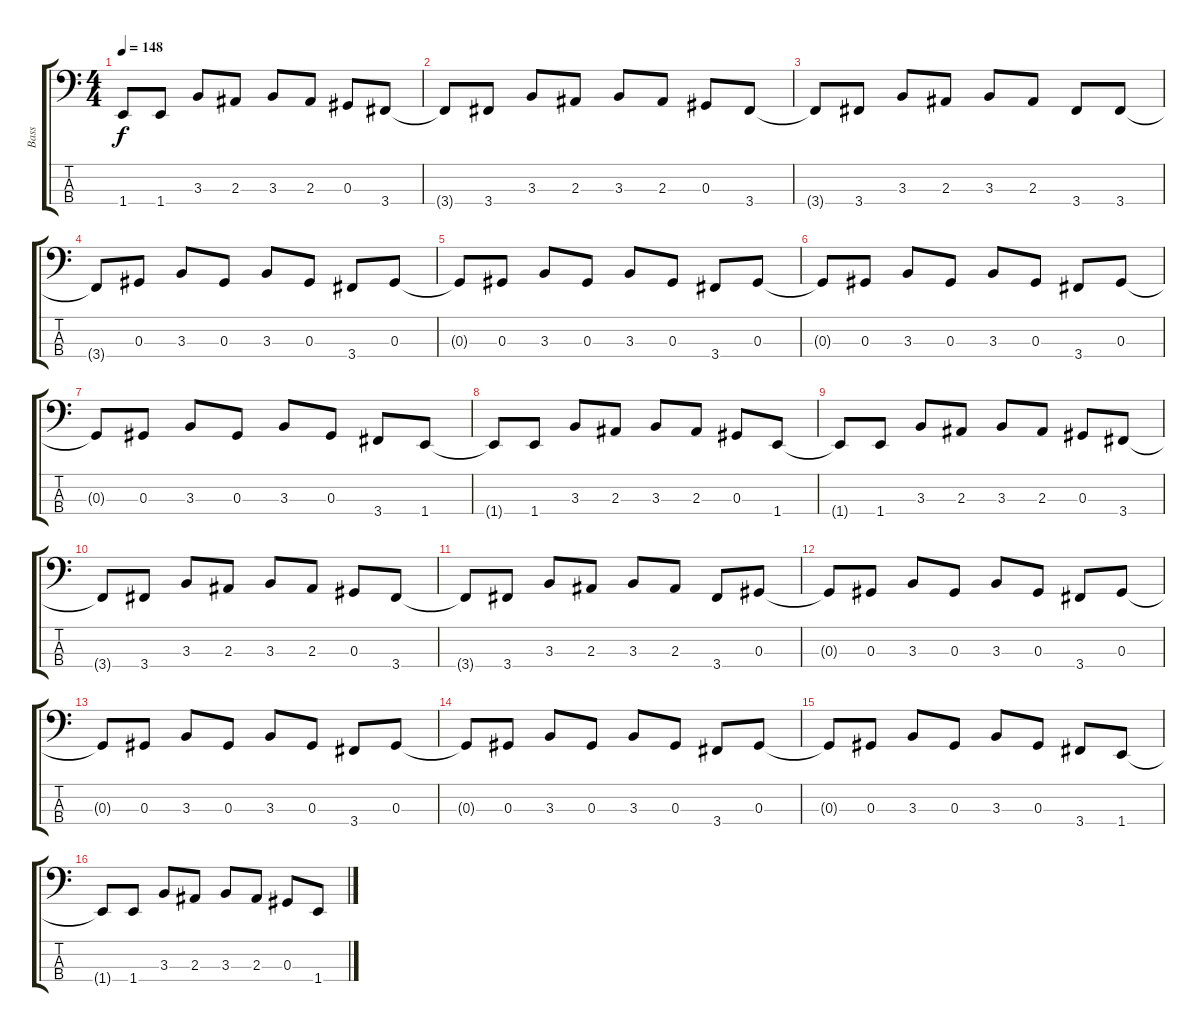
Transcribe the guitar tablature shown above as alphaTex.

\track ("Bass" "Bass") {instrument electricbasspick}
\staff {score tabs}
\tuning (Gb2 Db2 Ab1 Eb1) {hide}
\ts (4 4)
\tempo 148
\clef f4
\ks c
1.4{t}.8{dy f} 1.4.8 3.3.8 2.3.8 3.3.8 2.3.8 0.3.8 3.4.8 |
3.4{t}.8 3.4.8 3.3.8 2.3.8 3.3.8 2.3.8 0.3.8 3.4.8 |
3.4{t}.8 3.4.8 3.3.8 2.3.8 3.3.8 2.3.8 3.4.8 3.4.8 |
3.4{t}.8 0.3.8 3.3.8 0.3.8 3.3.8 0.3.8 3.4.8 0.3.8 |
0.3{t}.8 0.3.8 3.3.8 0.3.8 3.3.8 0.3.8 3.4.8 0.3.8 |
0.3{t}.8 0.3.8 3.3.8 0.3.8 3.3.8 0.3.8 3.4.8 0.3.8 |
0.3{t}.8 0.3.8 3.3.8 0.3.8 3.3.8 0.3.8 3.4.8 1.4.8 |
1.4{t}.8 1.4.8 3.3.8 2.3.8 3.3.8 2.3.8 0.3.8 1.4.8 |
1.4{t}.8 1.4.8 3.3.8 2.3.8 3.3.8 2.3.8 0.3.8 3.4.8 |
3.4{t}.8 3.4.8 3.3.8 2.3.8 3.3.8 2.3.8 0.3.8 3.4.8 |
3.4{t}.8 3.4.8 3.3.8 2.3.8 3.3.8 2.3.8 3.4.8 0.3.8 |
0.3{t}.8 0.3.8 3.3.8 0.3.8 3.3.8 0.3.8 3.4.8 0.3.8 |
0.3{t}.8 0.3.8 3.3.8 0.3.8 3.3.8 0.3.8 3.4.8 0.3.8 |
0.3{t}.8 0.3.8 3.3.8 0.3.8 3.3.8 0.3.8 3.4.8 0.3.8 |
0.3{t}.8 0.3.8 3.3.8 0.3.8 3.3.8 0.3.8 3.4.8 1.4.8 |
1.4{t}.8 1.4.8 3.3.8 2.3.8 3.3.8 2.3.8 0.3.8 1.4.8
